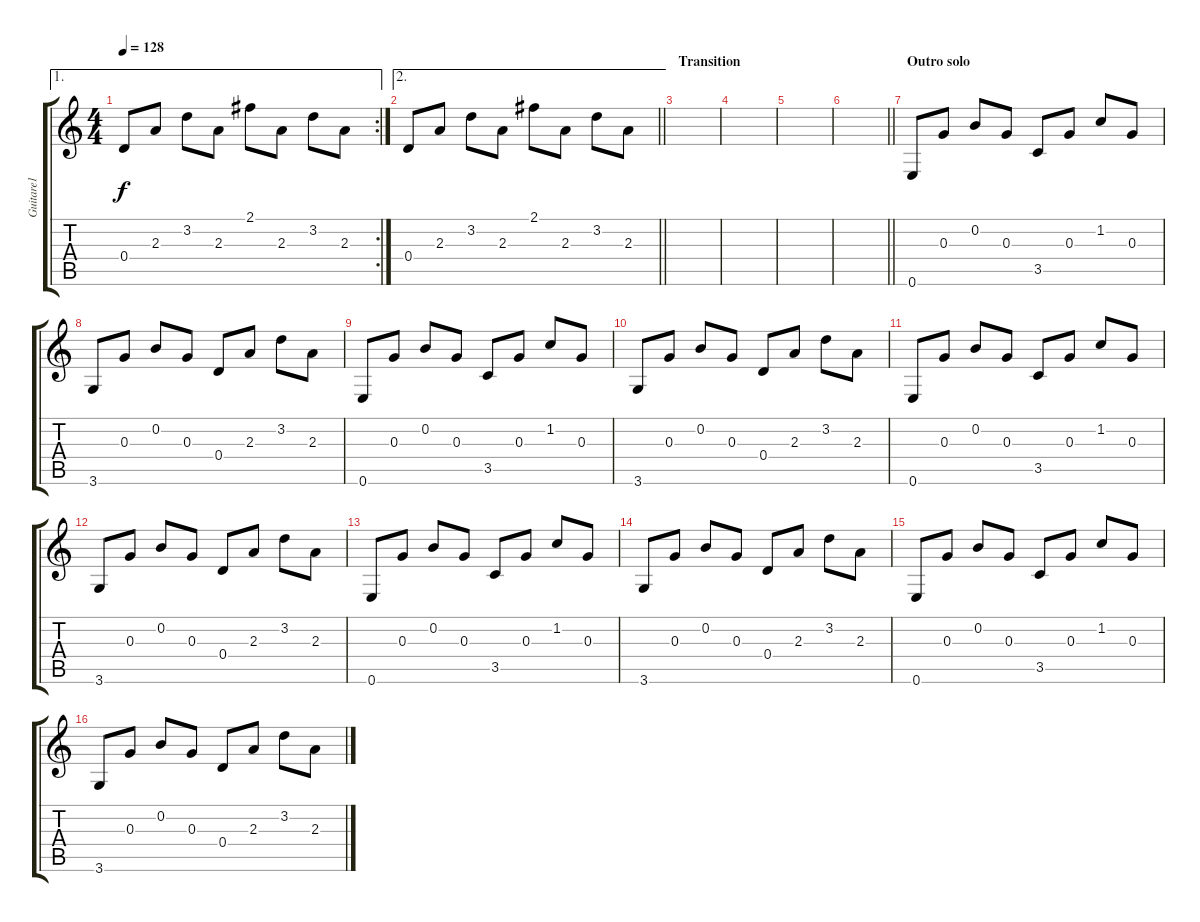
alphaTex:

\track ("Guitare1" "Guitare1") {instrument electricguitarjazz}
\staff {score tabs}
\tuning (E4 B3 G3 D3 A2 E2) {hide}
\ae 1
\rc 2
\ts (4 4)
\tempo 128
\clef g2
\ks c
0.4.8{dy f} 2.3.8 3.2.8 2.3.8 2.1.8 2.3.8 3.2.8 2.3.8 |
\ae 2
\barLineRight lightlight
0.4.8 2.3.8 3.2.8 2.3.8 2.1.8 2.3.8 3.2.8 2.3.8 |
\section ("" "Transition")
|
|
|
\barLineRight lightlight
|
\section ("" "Outro solo")
0.6.8 0.3.8 0.2.8 0.3.8 3.5.8 0.3.8 1.2.8 0.3.8 |
3.6.8 0.3.8 0.2.8 0.3.8 0.4.8 2.3.8 3.2.8 2.3.8 |
0.6.8 0.3.8 0.2.8 0.3.8 3.5.8 0.3.8 1.2.8 0.3.8 |
3.6.8 0.3.8 0.2.8 0.3.8 0.4.8 2.3.8 3.2.8 2.3.8 |
0.6.8 0.3.8 0.2.8 0.3.8 3.5.8 0.3.8 1.2.8 0.3.8 |
3.6.8 0.3.8 0.2.8 0.3.8 0.4.8 2.3.8 3.2.8 2.3.8 |
0.6.8 0.3.8 0.2.8 0.3.8 3.5.8 0.3.8 1.2.8 0.3.8 |
3.6.8 0.3.8 0.2.8 0.3.8 0.4.8 2.3.8 3.2.8 2.3.8 |
0.6.8 0.3.8 0.2.8 0.3.8 3.5.8 0.3.8 1.2.8 0.3.8 |
3.6.8 0.3.8 0.2.8 0.3.8 0.4.8 2.3.8 3.2.8 2.3.8
